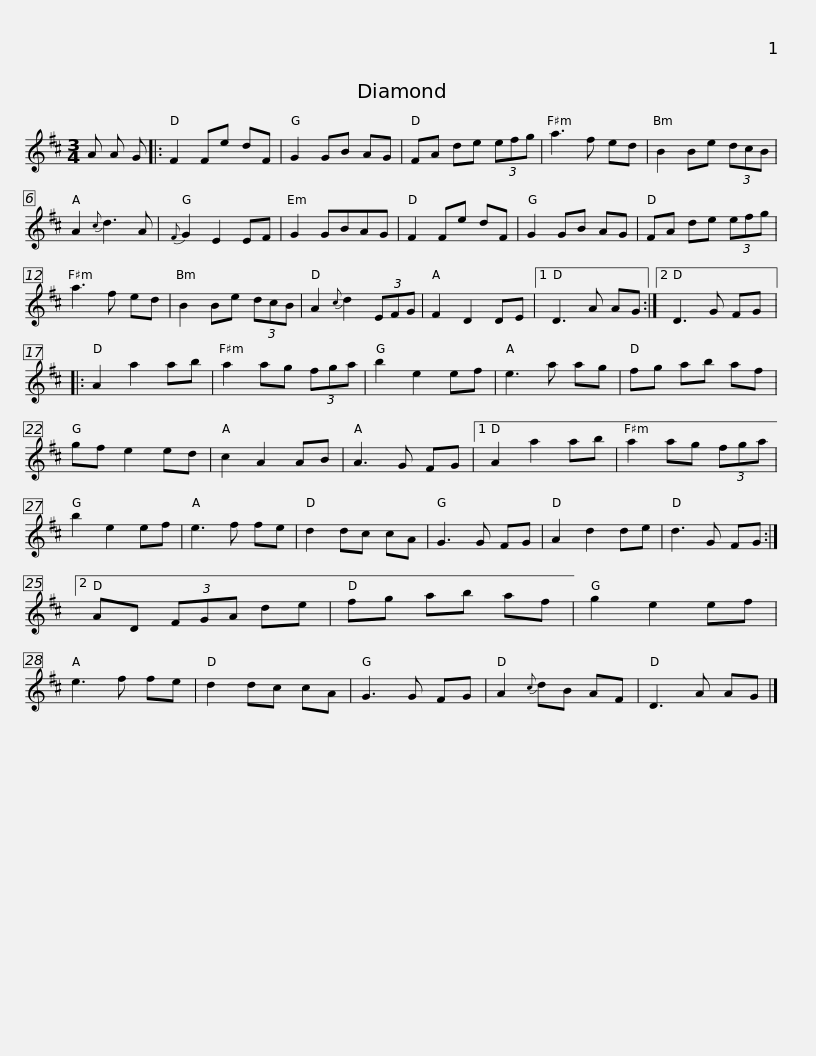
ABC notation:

X:1
L:1/8
M:3/4
I:linebreak $
K:D
V:1 treble
V:1
 A A G |: F2 Fe dF | G2 GB AG | FA de (3efg | a3 f ed | %5
 B2 Be (3dcB | A2{c} d3 A |{F} G2 E2 EF |$ G2 GBAG | F2 Fe dF | %10
 G2 GB AG | FA de (3efg | a3 f ed | B2 Be (3dcB | A2{c} d2 (3EFG | %15
 F2 D2 DE |1$ D3 A AG :|2 D3 G FG |: A2 a2 ab | a2 ag (3fga | %20
 b2 e2 ef | e3 a ag | fg ab af | gf e2 ed |$ c2 A2 AB | %25
 A3 G FG |1 A2 a2 ab | a2 ag (3fga | b2 e2 ef | e3 f fe | %30
 d2 dc cA | G3 G FG | A2 d2 de |$ d3 G FG :|2 AD (3FGA de | %35
 fg ab af | g2 e2 ef | e3 f fe | d2 dc cA | G3 G FG | %40
 A2{c} dB AF |$ D3 A AG |] %42
